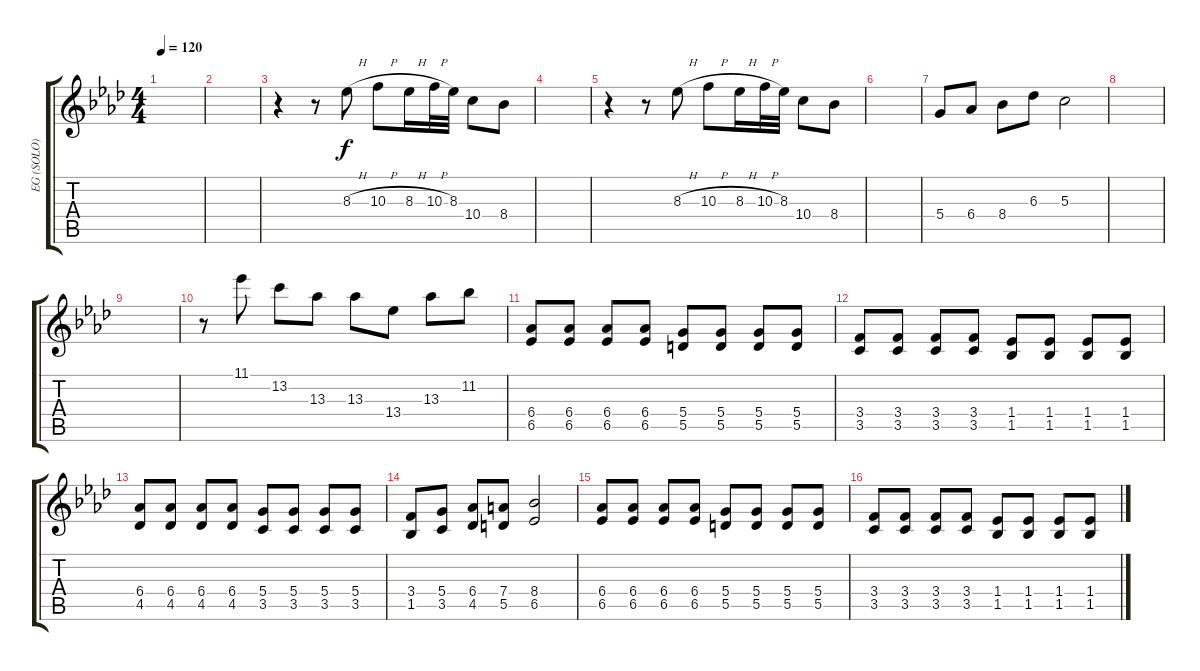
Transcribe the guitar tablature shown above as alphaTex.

\track ("EG (SOLO)" "EG (SOLO)") {instrument distortionguitar}
\staff {score tabs}
\tuning (E4 B3 G3 D3 A2 E2) {hide}
\ts (4 4)
\tempo 120
\clef g2
\ks ab
|
|
r.4 r.8 8.3{h}.8 10.3{h}.8 8.3{h}.16 10.3{h}.32 8.3.32 10.4.8 8.4.8 |
|
r.4 r.8 8.3{h}.8 10.3{h}.8 8.3{h}.16 10.3{h}.32 8.3.32 10.4.8 8.4.8 |
|
5.4.8 6.4.8 8.4.8 6.3.8 5.3.2 |
|
|
r.8 11.1.8 13.2.8 13.3.8 13.3.8 13.4.8 13.3.8 11.2.8 |
(6.4 6.5).8 (6.4 6.5).8 (6.4 6.5).8 (6.4 6.5).8 (5.4 5.5).8 (5.4 5.5).8 (5.4 5.5).8 (5.4 5.5).8 |
(3.4 3.5).8 (3.4 3.5).8 (3.4 3.5).8 (3.4 3.5).8 (1.4 1.5).8 (1.4 1.5).8 (1.4 1.5).8 (1.4 1.5).8 |
(6.4 4.5).8 (6.4 4.5).8 (6.4 4.5).8 (6.4 4.5).8 (5.4 3.5).8 (5.4 3.5).8 (5.4 3.5).8 (5.4 3.5).8 |
(3.4 1.5).8 (5.4 3.5).8 (6.4 4.5).8 (7.4 5.5).8 (8.4 6.5).2 |
(6.4 6.5).8 (6.4 6.5).8 (6.4 6.5).8 (6.4 6.5).8 (5.4 5.5).8 (5.4 5.5).8 (5.4 5.5).8 (5.4 5.5).8 |
(3.4 3.5).8 (3.4 3.5).8 (3.4 3.5).8 (3.4 3.5).8 (1.4 1.5).8 (1.4 1.5).8 (1.4 1.5).8 (1.4 1.5).8
